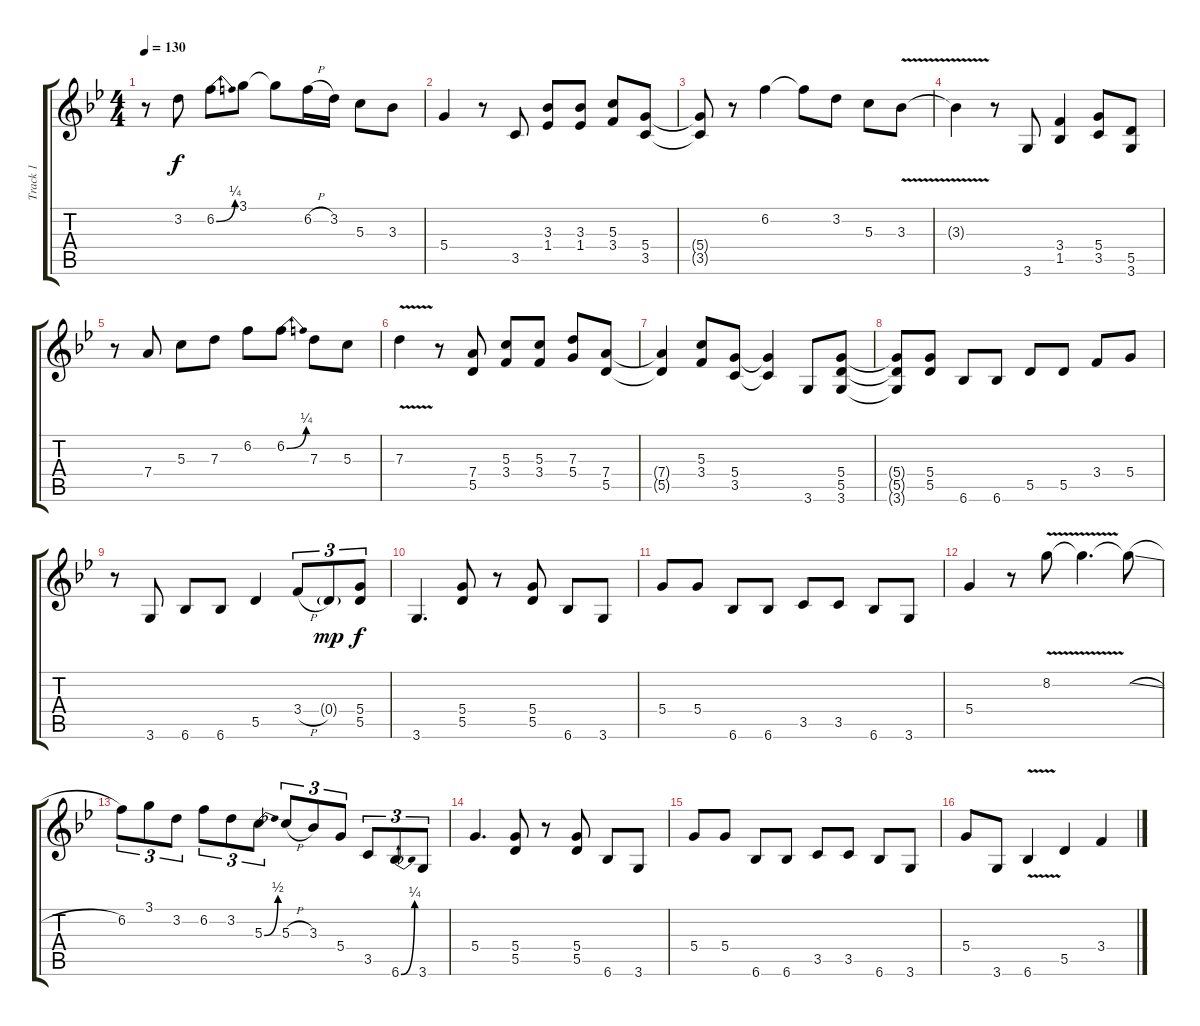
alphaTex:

\track ("Track 1" "Track 1") {instrument overdrivenguitar}
\staff {score tabs}
\tuning (E4 B3 G3 D3 A2 E2) {hide}
\ts (4 4)
\tempo 130
\clef g2
\ks bb
r.8{dy f} 3.2.8 6.2{be (bend 0 0 60 1)}.8 3.1.8 3.1{t}.8 6.2{h}.16 3.2.16 5.3.8 3.3.8 |
5.4.4 r.8 3.5.8 (3.3 1.4).8 (3.3 1.4).8 (5.3 3.4).8 (5.4 3.5).8 |
(5.4{t} 3.5{t}).8 r.8 6.2.4 6.2{t}.8 3.2.8 5.3.8 3.3{v}.8 |
3.3{t}.4 r.8 3.6.8 (3.4 1.5).4 (5.4 3.5).8 (5.5 3.6).8 |
r.8 7.4.8 5.3.8 7.3.8 6.2.8 6.2{be (bend 0 0 60 1)}.8 7.3.8 5.3.8 |
7.3{v}.4 r.8 (7.4 5.5).8 (5.3 3.4).8 (5.3 3.4).8 (7.3 5.4).8 (7.4 5.5).8 |
(7.4{t} 5.5{t}).4 (5.3 3.4).8 (5.4 3.5).8 (5.4{t} 3.5{t}).4 3.6.8 (5.4 5.5 3.6).8 |
(5.4{t} 5.5{t} 3.6{t}).8 (5.4 5.5).8 6.6.8 6.6.8 5.5.8 5.5.8 3.4.8 5.4.8 |
r.8 3.6.8 6.6.8 6.6.8 5.5.4 3.4{h}.8{tu (3 2)} 0.4{g}.8{tu (3 2) dy mp} (5.4 5.5).8{tu (3 2) dy f} |
3.6.4{d} (5.4 5.5).8 r.8 (5.4 5.5).8 6.6.8 3.6.8 |
5.4.8 5.4.8 6.6.8 6.6.8 3.5.8 3.5.8 6.6.8 3.6.8 |
5.4.4 r.8 8.2{v}.8 8.2{t}.4{d} 8.2{sl t}.8 |
6.2.8{tu (3 2)} 3.1.8{tu (3 2)} 3.2.8{tu (3 2)} 6.2.8{tu (3 2)} 3.2.8{tu (3 2)} 5.3{be (bend 0 0 60 2)}.8{tu (3 2)} 5.3{h}.8{tu (3 2)} 3.3.8{tu (3 2)} 5.4.8{tu (3 2)} 3.5.8{tu (3 2)} 6.6{be (bend 0 0 60 1)}.8{tu (3 2)} 3.6.8{tu (3 2)} |
5.4.4{d} (5.4 5.5).8 r.8 (5.4 5.5).8 6.6.8 3.6.8 |
5.4.8 5.4.8 6.6.8 6.6.8 3.5.8 3.5.8 6.6.8 3.6.8 |
5.4.8 3.6.8 6.6{v}.4 5.5.4 3.4.4
